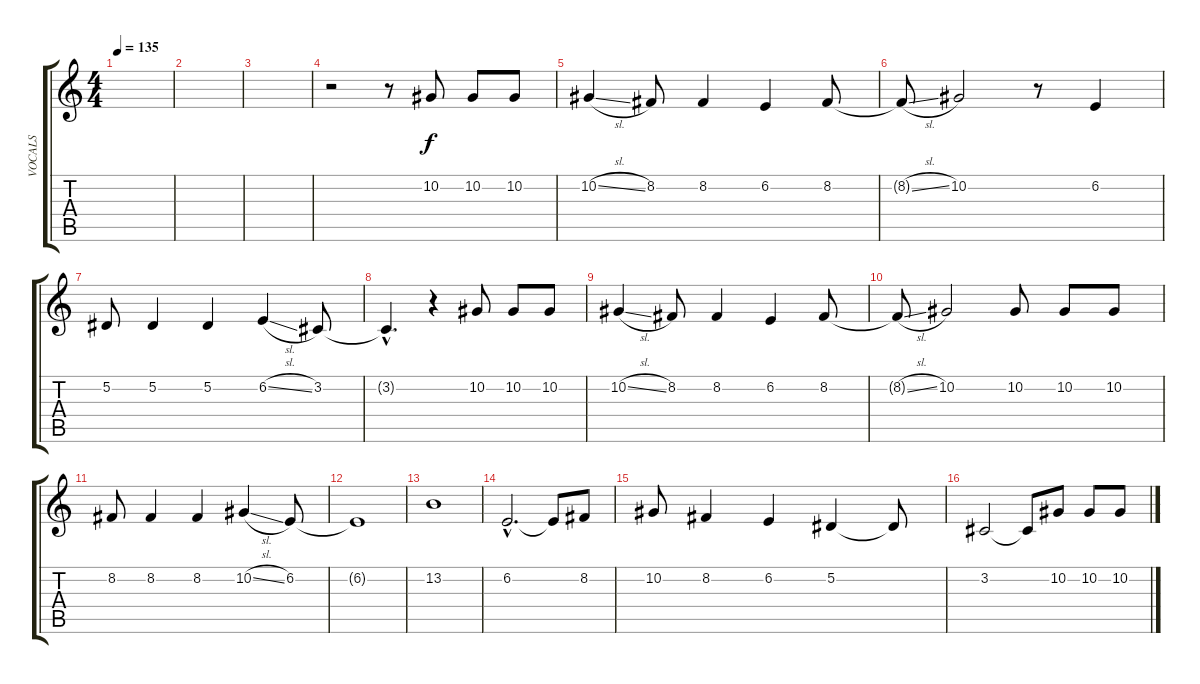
\track ("VOCALS" "VOCALS") {instrument clarinet}
\staff {score tabs}
\tuning (Eb4 Bb3 Gb3 Db3 Ab2 Db2) {hide}
\ts (4 4)
\tempo 135
\clef g2
\ks c
|
|
|
r.2 r.8 10.2.8 10.2.8 10.2.8 |
10.2{sl}.4 8.2.8 8.2.4 6.2.4 8.2.8 |
8.2{sl t}.8 10.2.2 r.8 6.2.4 |
5.2.8 5.2.4 5.2.4 6.2{sl}.4 3.2.8 |
3.2{hac t}.4{d} r.4 10.2.8 10.2.8 10.2.8 |
10.2{sl}.4 8.2.8 8.2.4 6.2.4 8.2.8 |
8.2{sl t}.8 10.2.2 10.2.8 10.2.8 10.2.8 |
8.2.8 8.2.4 8.2.4 10.2{sl}.4 6.2.8 |
6.2{t}.1 |
13.2.1 |
6.2{hac}.2{d} 6.2{t}.8 8.2.8 |
10.2.8 8.2.4 6.2.4 5.2.4 5.2{t}.8 |
3.2.2 3.2{t}.8 10.2.8 10.2.8 10.2.8
